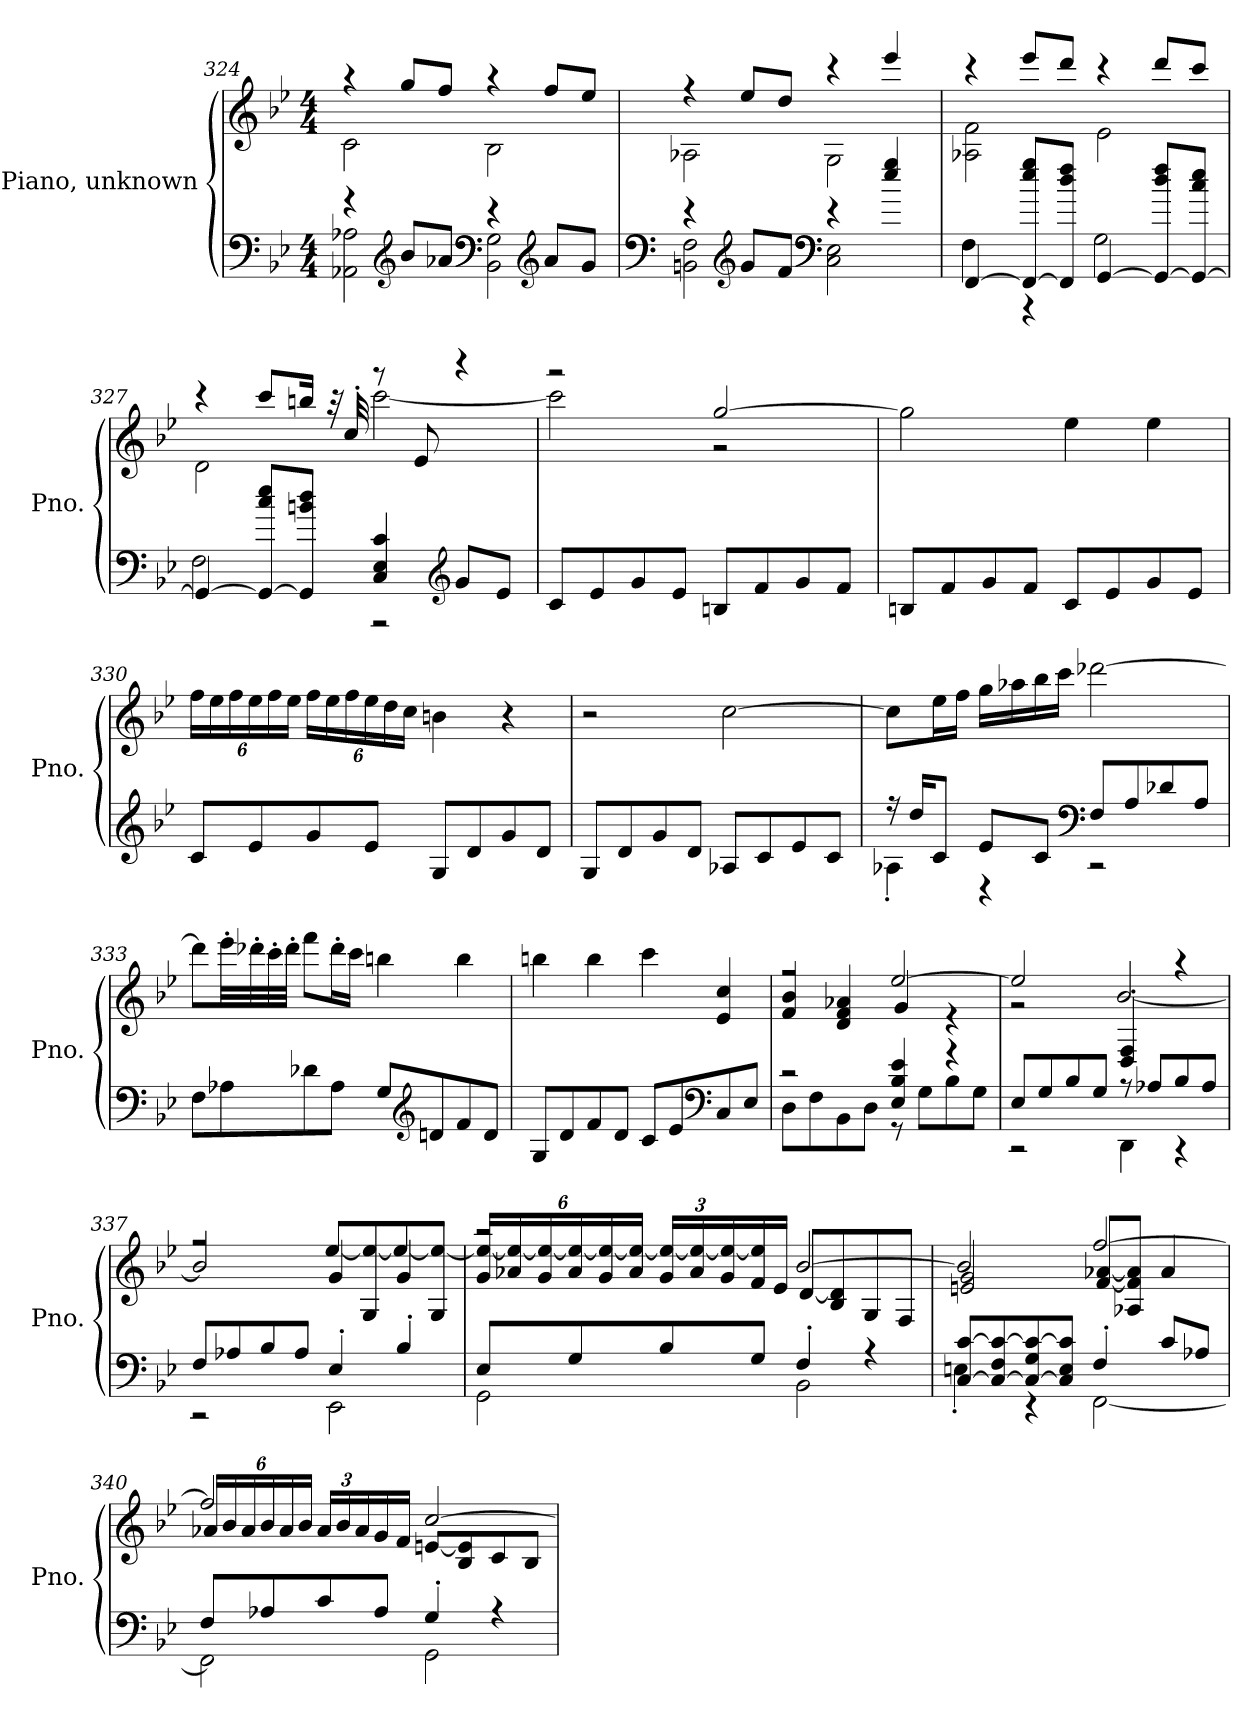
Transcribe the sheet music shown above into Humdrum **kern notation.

**kern	**kern
*part1	*part1
*staff2	*staff1
*I"Piano, unknown	*
*I'Pno.	*
!!LO:LB:g=z
*clefF4	*clefG2
*k[b-e-]	*k[b-e-]
*M4/4	*M4/4
=324	=324
*^	*^
4r	2AA-X\ 2A-X\	4r	2c\
*clefG2	*	*	*
8b-/L	.	8gg/L	.
8a-X/J	.	8ff/J	.
*clefF4	*	*	*
4r	2BB-\ 2G\	4r	2B-\
*clefG2	*	*	*
8a-/L	.	8ff/L	.
8g/J	.	8ee-/J	.
=325	=325	=325	=325
*clefF4	*	*	*
4r	2BBn\ 2F\	4r	2A-X\
*clefG2	*	*	*
8g/L	.	8ee-/L	.
8f/J	.	8dd/J	.
*clefF4	*	*	*
4r	2C\ 2E-\	4r	2G\
4ee-/ 4gg/	.	4eee-/	.
=326	=326	=326	=326
[4FF/	4F\	4r	2A-X\ 2f\
8FF/_ 8ee-/ 8gg/L	4r	8eee-/L	.
8FF/] 8dd/ 8ff/J	.	8ddd/J	.
[4GG/	2G\	4r	2e-\
8GG/_ 8dd/ 8ff/L	.	8ddd/L	.
8GG/_ 8cc/ 8ee-/J	.	8ccc/J	.
!!LO:PB:g=z	!!
=327	=327	=327	=327
4GG/_	2F\	4r	2d\
8GG/_ 8cc/ 8ee-/L	.	8ccc/L	.
8GG/] 8bn/ 8dd/J	.	16bbn/Jk	.
.	.	32r	.
.	.	32cc'/	.
4C/ 4E-/ 4c/	2r	8r	[2ccc\
.	.	8e-/	.
*clefG2	*	*	*
8g/L	.	4r	.
8e-/J	.	.	.
*v	*v	*	*
=328	=328	=328
8c/L	2r	2ccc\]
8e-/	.	.
8g/	.	.
8e-/J	.	.
8Bn/L	[2gg/	2r
8f/	.	.
8g/	.	.
8f/J	.	.
*	*v	*v
=329	=329
8Bn/L	2gg\]
8f/	.
8g/	.
8f/J	.
8c/L	4ee-\
8e-/	.
8g/	4ee-\
8e-/J	.
!!LO:LB:g=z
=330	=330
*	*Xbrackettup
8c/L	24ff\LL
.	24ee-\
.	24ff\
8e-/	24ee-\
.	24ff\
.	24ee-\JJ
8g/	24ff\LL
.	24ee-\
.	24ff\
8e-/J	24ee-\
.	24dd\
.	24cc\JJ
8G/L	4bn\
8d/	.
8g/	4r
8d/J	.
=331	=331
8G/L	2r
8d/	.
8g/	.
8d/J	.
8A-X/L	[2cc\
8c/	.
8e-/	.
8c/J	.
=332	=332
*^	*
16r	4A-X'\	8cc\L]
16dd/KL	.	.
8c/J	.	16ee-\L
.	.	16ff\JJ
8e-/L	4r	16gg\LL
.	.	16aa-X\
8c/J	.	16bb-\
.	.	16ccc\JJ
*clefF4	*	*
8F/L	2r	[2ddd-X\
8A-/	.	.
8d-X/	.	.
8A-/J	.	.
*v	*v	*
!!LO:LB:g=z
=333	=333
8F\L	8ddd-\L]
8A-X\	32eee-'\LL
.	32ddd-X'\
.	32ccc'\
.	32ddd-'\JJJ
8d-X\	8fff\L
8A-\J	16ddd-'\L
.	16ccc\JJ
8G/L	4bbn\
*clefG2	*
8dn/	.
8f/	4bb\
8d/J	.
=334	=334
8G/L	4bbn\
8d/	.
8f/	4bb\
8d/J	.
8c/L	4ccc\
8e-/	.
*clefF4	*
8C/	4e-/ 4cc/
8E-/J	.
=335	=335
*^	*^
2r	8D\L	2r	4f/ 4b-/
.	8F\	.	.
.	8BB-\	.	4d/ 4f/ 4a-X/
.	8D\J	.	.
4E-/ 4B-/ 4e-/	8r	[2ee-/	4g/
.	8G\L	.	.
4r	8B-\	.	4r
.	8G\J	.	.
!!LO:LB:g=z	!!
=336	=336	=336	=336
8E-/L	2r	2ee-/]	2r
8G/	.	.	.
8B-/	.	.	.
8G/J	.	.	.
8r	4DD\	4D/' 4F/'	[2b-/
8A-X/L	.	.	.
8B-/	4r	4r	.
8A-/J	.	.	.
=337	=337	=337	=337
8F/L	2r	2r	2b-/]
8A-X/	.	.	.
8B-/	.	.	.
8A-/J	.	.	.
4E-'/	2EE-\	4g/	[8ee-/L
.	.	.	8G/ 8ee-/_
4B-'/	.	4g/	8ee-/_
.	.	.	8G/ 8ee-/_J
=338	=338	=338	=338
8E-/L	2GG\	2r	24g/ 24ee-/_LL
.	.	.	24a-X/ 24ee-/_
.	.	.	24g/ 24ee-/_
8G/	.	.	24a-/ 24ee-/_
.	.	.	24g/ 24ee-/_
.	.	.	24a-/ 24ee-/_JJ
8B-/	.	.	24g/ 24ee-/_LL
.	.	.	24a-/ 24ee-/_
.	.	.	24g/ 24ee-/_
8G/J	.	.	16f/ 16ee-/]
.	.	.	16e-/JJ
4F'/	2BB-\	[2b-/	[8d/L
.	.	.	8B-/ 8d/]
4r	.	.	8G/
.	.	.	8F/J
!!LO:LB:g=z	!!
=339	=339	=339	=339
[8C/ [8c/L	4En'\	2b-/]	2en/ 2g/
8C/_ 8F/ 8c/_	.	.	.
8C/_ 8G/ 8c/_	4r	.	.
8C/] 8E/ 8c/]J	.	.	.
4F'/	[2FF\	[2ff/	[8f/ [8a-X/L
.	.	.	8A-X/ 8f/] 8a-/]J
8c/L	.	.	4a-/
8A-X/J	.	.	.
=340	=340	=340	=340
8F/L	2FF\]	2ff/]	24a-X/LL
.	.	.	24b-/
.	.	.	24a-/
8A-X/	.	.	24b-/
.	.	.	24a-/
.	.	.	24b-/JJ
8c/	.	.	24a-/LL
.	.	.	24b-/
.	.	.	24a-/
8A-/J	.	.	16g/
.	.	.	16f/JJ
4G'/	2GG\	[2cc/	[8en/L
.	.	.	8B-/ 8e/]
4r	.	.	8c/
.	.	.	8B-/J
*v	*v	*	*
*	*v	*v
=	=
*-	*-
